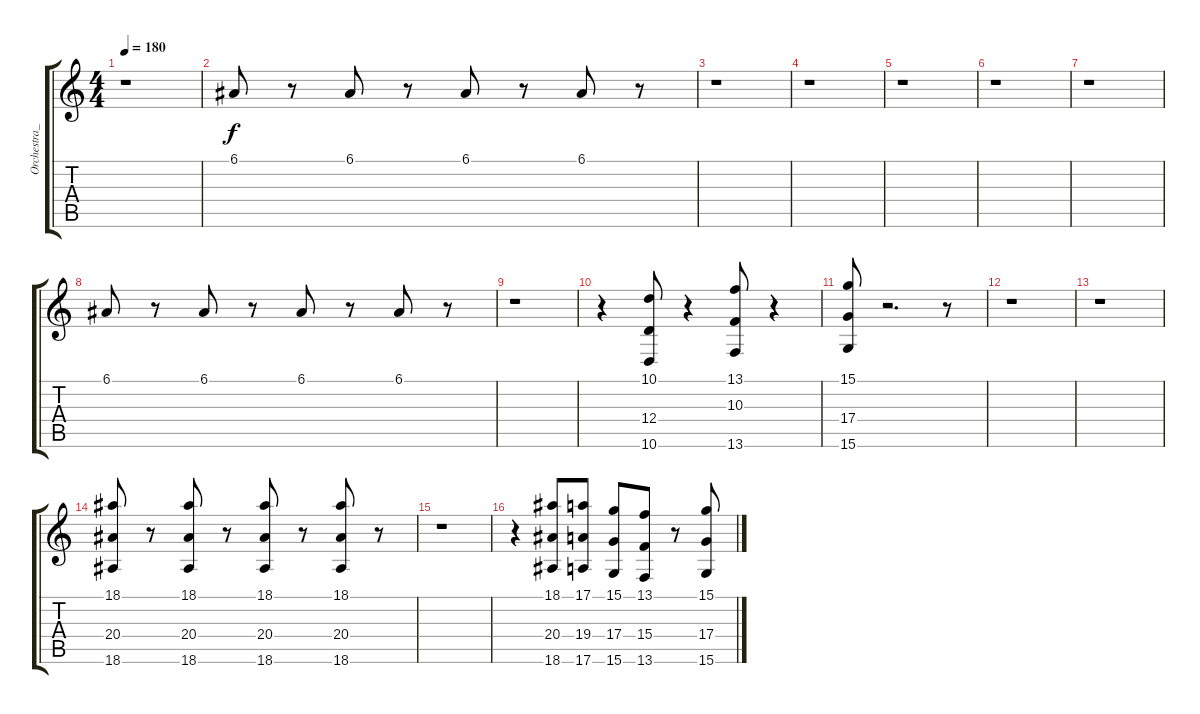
\track ("Orchestra_Pit" "Orchestra_") {instrument orchestrahit}
\staff {score tabs}
\tuning (E4 B3 G3 D3 A2 E2) {hide}
\ts (4 4)
\tempo 180
\clef g2
\ks c
r.1{dy f} |
6.1.8 r.8 6.1.8 r.8 6.1.8 r.8 6.1.8 r.8 |
r.1 |
r.1 |
r.1 |
r.1 |
r.1 |
6.1.8 r.8 6.1.8 r.8 6.1.8 r.8 6.1.8 r.8 |
r.1 |
r.4 (10.1 12.4 10.6).8{volume 9} r.4 (13.1 10.3 13.6).8 r.4 |
(15.1 17.4 15.6).8 r.2{d} r.8 |
r.1 |
r.1 |
(18.1 20.4 18.6).8 r.8 (18.1 20.4 18.6).8 r.8 (18.1 20.4 18.6).8 r.8 (18.1 20.4 18.6).8 r.8 |
r.1 |
r.4 (18.1 20.4 18.6).8 (17.1 19.4 17.6).8 (15.1 17.4 15.6).8 (13.1 15.4 13.6).8 r.8 (15.1 17.4 15.6).8
